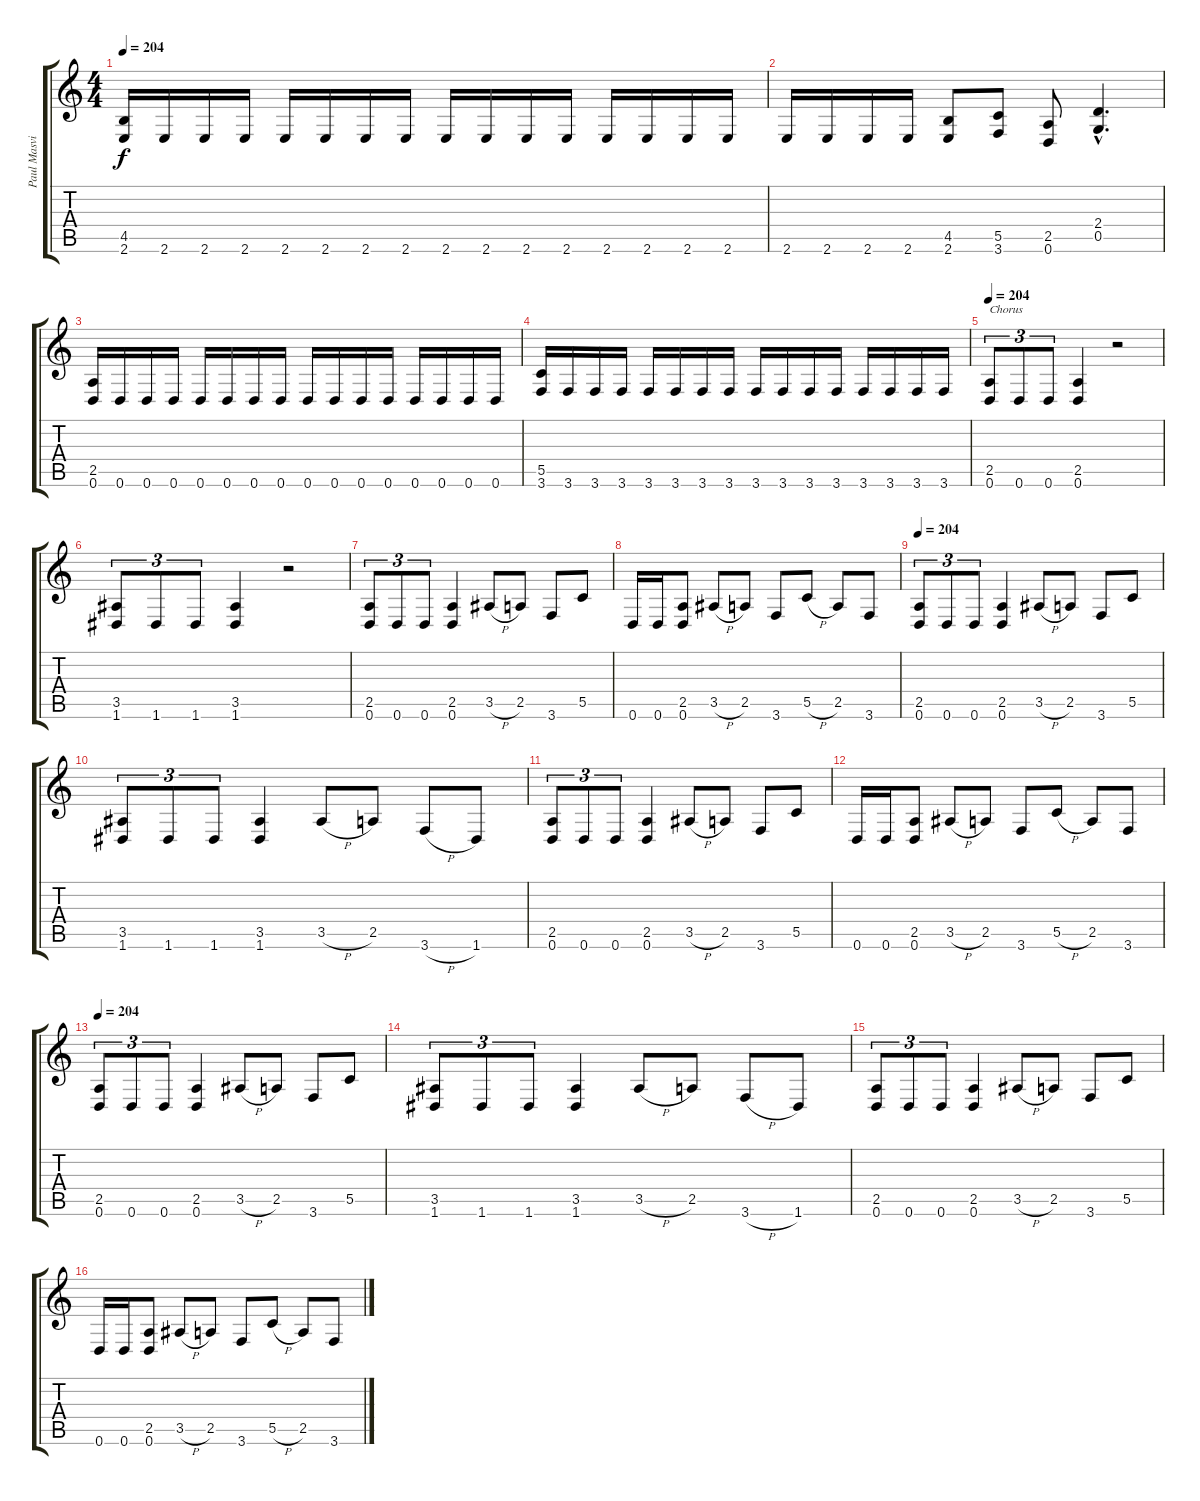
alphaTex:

\track ("Paul Masvidal" "Paul Masvi") {instrument distortionguitar}
\staff {score tabs}
\tuning (D4 A3 F3 C3 G2 D2) {hide}
\ts (4 4)
\tempo 204
\clef g2
\ks c
(4.5 2.6).16{dy f} 2.6.16 2.6.16 2.6.16 2.6.16 2.6.16 2.6.16 2.6.16 2.6.16 2.6.16 2.6.16 2.6.16 2.6.16 2.6.16 2.6.16 2.6.16 |
2.6.16 2.6.16 2.6.16 2.6.16 (4.5 2.6).8 (5.5 3.6).8 (2.5 0.6).8 (2.4{hac} 0.5{hac}).4{d} |
(2.5 0.6).16 0.6.16 0.6.16 0.6.16 0.6.16 0.6.16 0.6.16 0.6.16 0.6.16 0.6.16 0.6.16 0.6.16 0.6.16 0.6.16 0.6.16 0.6.16 |
(5.5 3.6).16 3.6.16 3.6.16 3.6.16 3.6.16 3.6.16 3.6.16 3.6.16 3.6.16 3.6.16 3.6.16 3.6.16 3.6.16 3.6.16 3.6.16 3.6.16 |
\tempo 204
(2.5 0.6).8{tu (3 2) txt "Chorus"} 0.6.8{tu (3 2)} 0.6.8{tu (3 2)} (2.5 0.6).4 r.2 |
(3.5 1.6).8{tu (3 2)} 1.6.8{tu (3 2)} 1.6.8{tu (3 2)} (3.5 1.6).4 r.2 |
(2.5 0.6).8{tu (3 2)} 0.6.8{tu (3 2)} 0.6.8{tu (3 2)} (2.5 0.6).4 3.5{h}.8 2.5.8 3.6.8 5.5.8 |
0.6.16 0.6.16 (2.5 0.6).8 3.5{h}.8 2.5.8 3.6.8 5.5{h}.8 2.5.8 3.6.8 |
\tempo 204
(2.5 0.6).8{tu (3 2)} 0.6.8{tu (3 2)} 0.6.8{tu (3 2)} (2.5 0.6).4 3.5{h}.8 2.5.8 3.6.8 5.5.8 |
(3.5 1.6).8{tu (3 2)} 1.6.8{tu (3 2)} 1.6.8{tu (3 2)} (3.5 1.6).4 3.5{h}.8 2.5.8 3.6{h}.8 1.6.8 |
(2.5 0.6).8{tu (3 2)} 0.6.8{tu (3 2)} 0.6.8{tu (3 2)} (2.5 0.6).4 3.5{h}.8 2.5.8 3.6.8 5.5.8 |
0.6.16 0.6.16 (2.5 0.6).8 3.5{h}.8 2.5.8 3.6.8 5.5{h}.8 2.5.8 3.6.8 |
\tempo 204
(2.5 0.6).8{tu (3 2)} 0.6.8{tu (3 2)} 0.6.8{tu (3 2)} (2.5 0.6).4 3.5{h}.8 2.5.8 3.6.8 5.5.8 |
(3.5 1.6).8{tu (3 2)} 1.6.8{tu (3 2)} 1.6.8{tu (3 2)} (3.5 1.6).4 3.5{h}.8 2.5.8 3.6{h}.8 1.6.8 |
(2.5 0.6).8{tu (3 2)} 0.6.8{tu (3 2)} 0.6.8{tu (3 2)} (2.5 0.6).4 3.5{h}.8 2.5.8 3.6.8 5.5.8 |
0.6.16 0.6.16 (2.5 0.6).8 3.5{h}.8 2.5.8 3.6.8 5.5{h}.8 2.5.8 3.6.8
